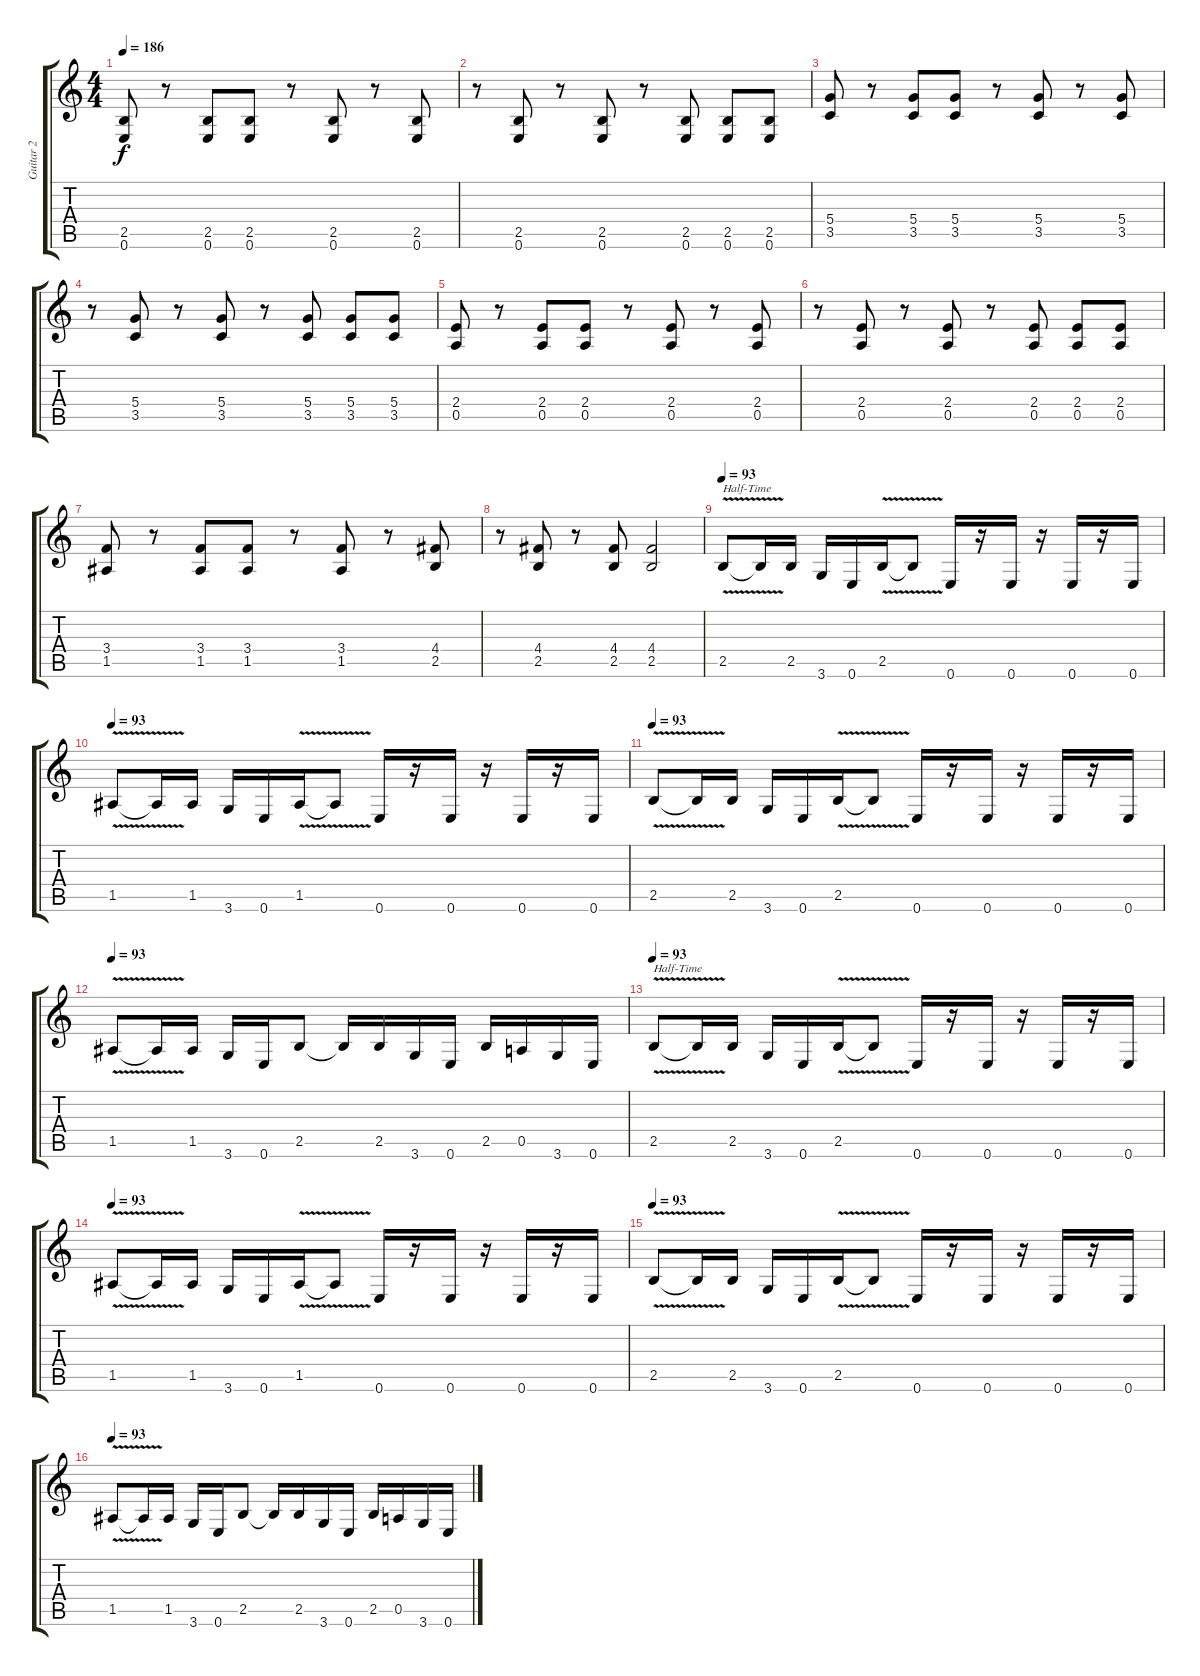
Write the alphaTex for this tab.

\track ("Guitar 2" "Guitar 2") {instrument distortionguitar}
\staff {score tabs}
\tuning (E4 B3 G3 D3 A2 E2) {hide}
\ts (4 4)
\tempo 186
\clef g2
\ks c
(2.5 0.6).8{dy f} r.8 (2.5 0.6).8 (2.5 0.6).8 r.8 (2.5 0.6).8 r.8 (2.5 0.6).8 |
r.8 (2.5 0.6).8 r.8 (2.5 0.6).8 r.8 (2.5 0.6).8 (2.5 0.6).8 (2.5 0.6).8 |
(5.4 3.5).8 r.8 (5.4 3.5).8 (5.4 3.5).8 r.8 (5.4 3.5).8 r.8 (5.4 3.5).8 |
r.8 (5.4 3.5).8 r.8 (5.4 3.5).8 r.8 (5.4 3.5).8 (5.4 3.5).8 (5.4 3.5).8 |
(2.4 0.5).8 r.8 (2.4 0.5).8 (2.4 0.5).8 r.8 (2.4 0.5).8 r.8 (2.4 0.5).8 |
r.8 (2.4 0.5).8 r.8 (2.4 0.5).8 r.8 (2.4 0.5).8 (2.4 0.5).8 (2.4 0.5).8 |
(3.4 1.5).8 r.8 (3.4 1.5).8 (3.4 1.5).8 r.8 (3.4 1.5).8 r.8 (4.4 2.5).8 |
r.8 (4.4 2.5).8 r.8 (4.4 2.5).8 (4.4 2.5).2 |
\tempo 93
2.5{v}.8{txt "Half-Time"} 2.5{t}.16 2.5.16 3.6.16 0.6.16 2.5{v}.16 2.5{t}.8 0.6.16 r.16 0.6.16 r.16 0.6.16 r.16 0.6.16 |
\tempo 93
1.5{v}.8 1.5{t}.16 1.5.16 3.6.16 0.6.16 1.5{v}.16 1.5{t}.8 0.6.16 r.16 0.6.16 r.16 0.6.16 r.16 0.6.16 |
\tempo 93
2.5{v}.8 2.5{t}.16 2.5.16 3.6.16 0.6.16 2.5{v}.16 2.5{t}.8 0.6.16 r.16 0.6.16 r.16 0.6.16 r.16 0.6.16 |
\tempo 93
1.5{v}.8 1.5{t}.16 1.5.16 3.6.16 0.6.16 2.5.8 2.5{t}.16 2.5.16 3.6.16 0.6.16 2.5.16 0.5.16 3.6.16 0.6.16 |
\tempo 93
2.5{v}.8{txt "Half-Time"} 2.5{t}.16 2.5.16 3.6.16 0.6.16 2.5{v}.16 2.5{t}.8 0.6.16 r.16 0.6.16 r.16 0.6.16 r.16 0.6.16 |
\tempo 93
1.5{v}.8 1.5{t}.16 1.5.16 3.6.16 0.6.16 1.5{v}.16 1.5{t}.8 0.6.16 r.16 0.6.16 r.16 0.6.16 r.16 0.6.16 |
\tempo 93
2.5{v}.8 2.5{t}.16 2.5.16 3.6.16 0.6.16 2.5{v}.16 2.5{t}.8 0.6.16 r.16 0.6.16 r.16 0.6.16 r.16 0.6.16 |
\tempo 93
1.5{v}.8 1.5{t}.16 1.5.16 3.6.16 0.6.16 2.5.8 2.5{t}.16 2.5.16 3.6.16 0.6.16 2.5.16 0.5.16 3.6.16 0.6.16
